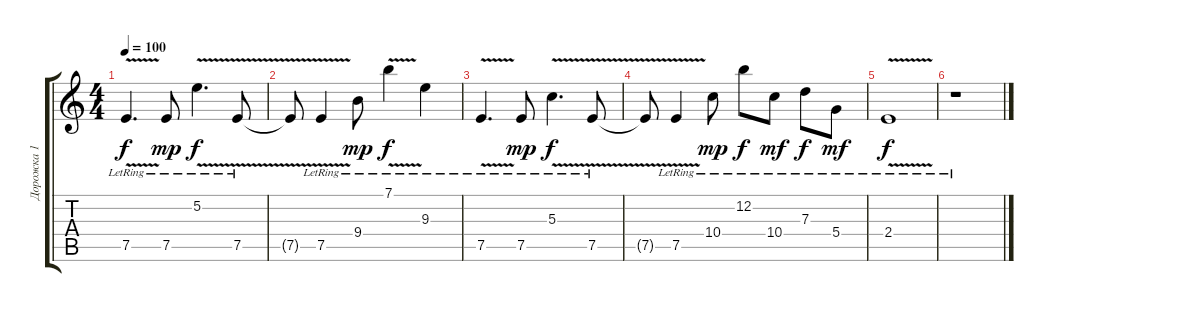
\track ("Дорожка 1" "Дорожка 1") {instrument electricguitarclean}
\staff {score tabs}
\tuning (E4 B3 G3 D3 A2 E2) {hide}
\ts (4 4)
\tempo 100
\clef g2
\ks c
7.5{v lr}.4{d dy f} 7.5{lr}.8{dy mp} 5.2{v lr}.4{d dy f} 7.5{v lr}.8 |
7.5{t}.8 7.5{v lr}.4 9.4{lr}.8{dy mp} 7.1{v lr}.4{dy f} 9.3{lr}.4 |
7.5{v lr}.4{d} 7.5{lr}.8{dy mp} 5.3{v lr}.4{d dy f} 7.5{v lr}.8 |
7.5{t}.8 7.5{v lr}.4 10.4{lr}.8{dy mp} 12.2{lr}.8{dy f} 10.4{lr}.8{dy mf} 7.3{lr}.8{dy f} 5.4{lr}.8{dy mf} |
2.4{v lr}.1{dy f} |
r.1
